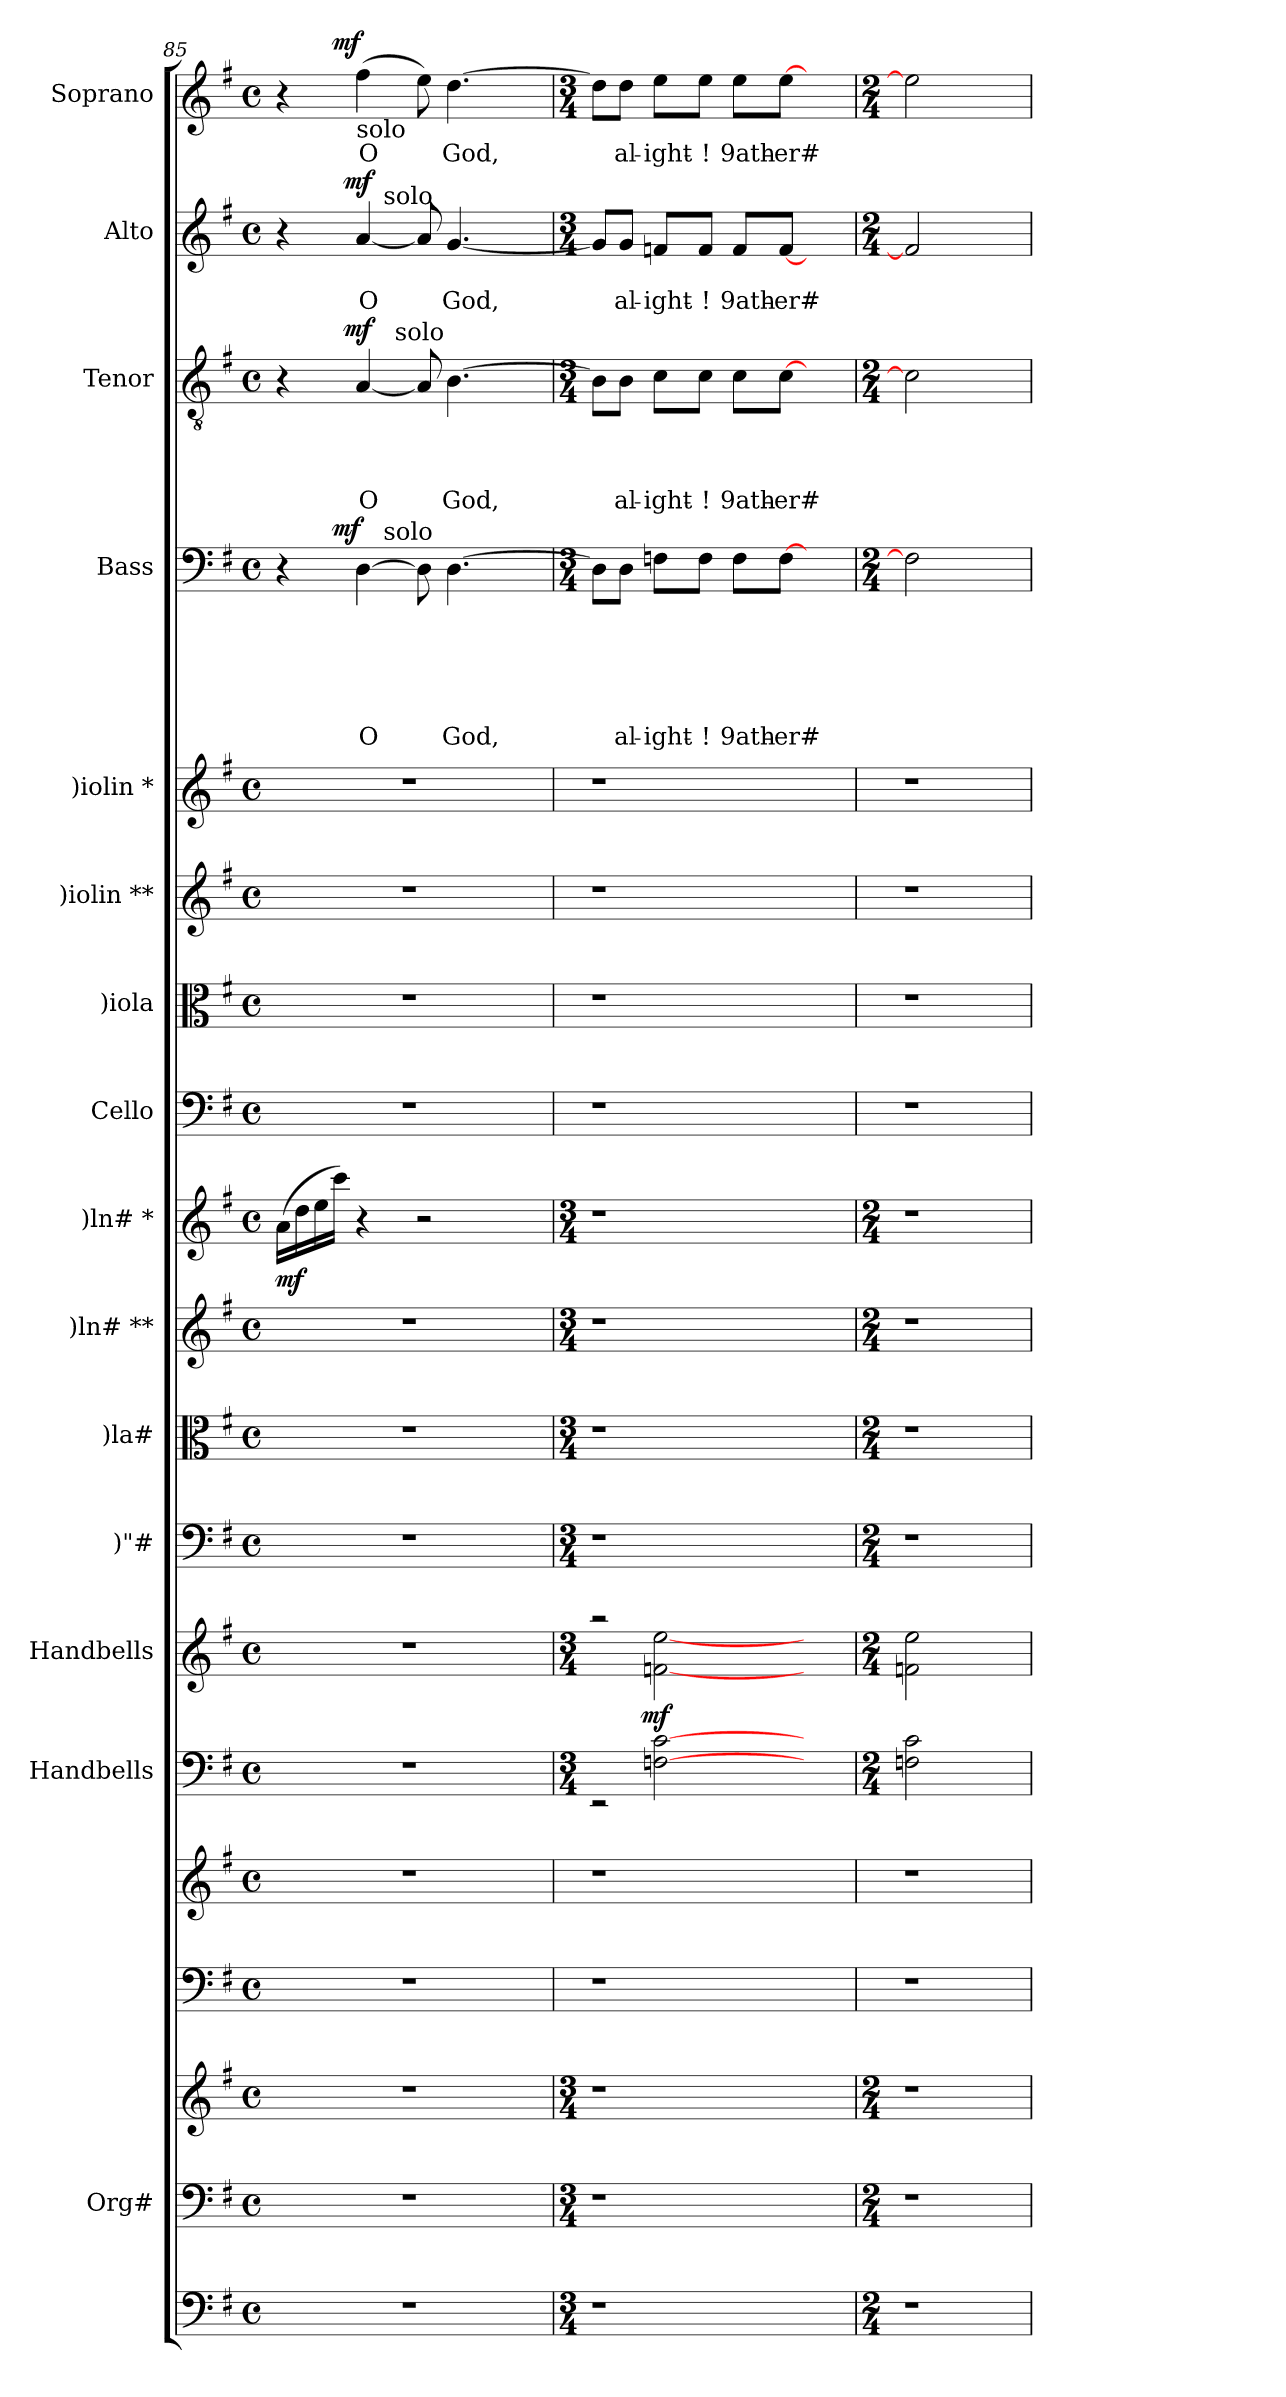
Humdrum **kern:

**kern	**kern	**kern	**kern	**kern	**kern	**dynam	**kern	**kern	**kern	**kern	**kern	**dynam	**kern	**kern	**kern	**kern	**kern	**text	**text	**text	**text	**text	**text	**dynam	**kern	**text	**text	**text	**text	**dynam	**kern	**text	**text	**dynam	**kern	**text	**dynam
*part18	*part17	*part17	*part16	*part15	*part14	*part14	*part13	*part12	*part11	*part10	*part9	*part9	*part8	*part7	*part6	*part5	*part4	*part4	*part4	*part4	*part4	*part4	*part4	*part4	*part3	*part3	*part3	*part3	*part3	*part3	*part2	*part2	*part2	*part2	*part1	*part1	*part1
*staff19	*staff18	*staff17	*staff16	*staff15	*staff14	*staff14	*staff13	*staff12	*staff11	*staff10	*staff9	*staff9	*staff8	*staff7	*staff6	*staff5	*staff4	*staff4	*staff4	*staff4	*staff4	*staff4	*staff4	*staff4	*staff3	*staff3	*staff3	*staff3	*staff3	*staff3	*staff2	*staff2	*staff2	*staff2	*staff1	*staff1	*staff1
*	*I"Org#	*	*	*	*I"Handbells	*	*I"Handbells	*I")"#	*I")la#	*I")ln# **	*I")ln# *	*	*I"Cello	*I")iola	*I")iolin **	*I")iolin *	*I"Bass	*	*	*	*	*	*	*	*I"Tenor	*	*	*	*	*	*I"Alto	*	*	*	*I"Soprano	*	*
*	*	*	*	*	*	*	*	*	*I')la#	*I')ln# **	*I')ln# *	*	*	*	*	*	*I'B	*	*	*	*	*	*	*	*I'T	*	*	*	*	*	*I'A	*	*	*	*I'S	*	*
*clefF4	*clefF4	*clefG2	*clefF4	*clefG2	*clefF4	*	*clefG2	*clefF4	*clefC3	*clefG2	*clefG2	*	*clefF4	*clefC3	*clefG2	*clefG2	*clefF4	*	*	*	*	*	*	*	*clefGv2	*	*	*	*	*	*clefG2	*	*	*	*clefG2	*	*
*k[f#]	*k[f#]	*k[f#]	*k[f#]	*k[f#]	*k[f#]	*	*k[f#]	*k[f#]	*k[f#]	*k[f#]	*k[f#]	*	*k[f#]	*k[f#]	*k[f#]	*k[f#]	*k[f#]	*	*	*	*	*	*	*	*k[f#]	*	*	*	*	*	*k[f#]	*	*	*	*k[f#]	*	*
*G:	*G:	*G:	*G:	*G:	*G:	*	*G:	*G:	*G:	*G:	*G:	*	*G:	*G:	*G:	*G:	*G:	*	*	*	*	*	*	*	*G:	*	*	*	*	*	*G:	*	*	*	*G:	*	*
*M4/4	*M4/4	*M4/4	*M4/4	*M4/4	*M4/4	*	*M4/4	*M4/4	*M4/4	*M4/4	*M4/4	*	*M4/4	*M4/4	*M4/4	*M4/4	*M4/4	*	*	*	*	*	*	*	*M4/4	*	*	*	*	*	*M4/4	*	*	*	*M4/4	*	*
*met(c)	*met(c)	*met(c)	*met(c)	*met(c)	*met(c)	*	*met(c)	*met(c)	*met(c)	*met(c)	*met(c)	*	*met(c)	*met(c)	*met(c)	*met(c)	*met(c)	*	*	*	*	*	*	*	*met(c)	*	*	*	*	*	*met(c)	*	*	*	*met(c)	*	*
=85	=85	=85	=85	=85	=85	=85	=85	=85	=85	=85	=85	=85	=85	=85	=85	=85	=85	=85	=85	=85	=85	=85	=85	=85	=85	=85	=85	=85	=85	=85	=85	=85	=85	=85	=85	=85	=85
!	!	!	!	!	!	!	!	!	!	!	!	!LO:DY:b	!	!	!	!	!	!	!	!	!	!	!	!	!	!	!	!	!	!	!	!	!	!	!	!	!
*	*	*	*	*	*	*	*	*	*	*	*	*	*	*	*	*	*^	*	*	*	*	*	*	*	*^	*	*	*	*	*	*^	*	*	*	*^	*	*
*	*	*	*	*	*	*	*	*	*	*	*	*	*	*	*	*	*	*^	*	*	*	*	*	*	*	*	*^	*	*	*	*	*	*	*^	*	*	*	*	*	*	*
1r	1r	1r	1r	1r	1r	.	1r	1r	1r	1r	(>16a\LL	mf	1r	1r	1r	1r	4r	8.ryy	4.ryy	.	.	.	.	.	.	.	4r	8..ryy	4ryy	.	.	.	.	.	4r	8..ryy	4.ryy	.	.	.	4r	8.ryy	.	.
.	.	.	.	.	.	.	.	.	.	.	16dd\	.	.	.	.	.	.	.	.	.	.	.	.	.	.	.	.	.	.	.	.	.	.	.	.	.	.	.	.	.	.	.	.	.
.	.	.	.	.	.	.	.	.	.	.	16ee\	.	.	.	.	.	.	.	.	.	.	.	.	.	.	.	.	.	.	.	.	.	.	.	.	.	.	.	.	.	.	.	.	.
!	!	!	!	!	!	!	!	!	!	!	!	!	!	!	!	!	!	!	!	!	!	!	!	!	!	!LO:DY:a	!	!	!	!	!	!	!	!	!	!	!	!	!	!	!	!	!	!LO:DY:a
.	.	.	.	.	.	.	.	.	.	.	16ccc\JJ)	.	.	.	.	.	.	2ryy	.	.	.	.	.	.	.	mf	.	.	.	.	.	.	.	.	.	.	.	.	.	.	.	2ryy	.	mf
!	!	!	!	!	!	!	!	!	!	!	!	!	!	!	!	!	!	!	!	!	!	!	!	!	!	!	!	!	!	!	!	!	!	!LO:DY:a	!	!	!	!	!	!LO:DY:a	!	!	!	!
.	.	.	.	.	.	.	.	.	.	.	.	.	.	.	.	.	.	.	.	.	.	.	.	.	.	.	.	2ryy	.	.	.	.	.	mf	.	2ryy	.	.	.	mf	.	.	.	.
!	!	!	!	!	!	!	!	!	!	!	!	!	!	!	!	!	!	!	!	!	!	!	!	!	!	!	!	!	!	!	!	!	!	!	!	!	!	!	!	!	!LO:TX:b:t=solo	!	!	!
!	!	!	!	!	!	!	!	!	!	!	!	!	!	!	!	!	!	!	!	!	!	!	!	!	!LO:LY:b	!	!	!	!	!	!	!	!LO:LY:b	!	!	!	!	!	!LO:LY:b	!	!	!	!LO:LY:b	!
.	.	.	.	.	.	.	.	.	.	.	4r	.	.	.	.	.	[>4D\	.	.	.	.	.	.	.	O	.	[<4A/	.	8ryy	.	.	.	O	.	[<4a/	.	.	.	O	.	(>4ff#\	.	O	.
!	!	!	!	!	!	!	!	!	!	!	!	!	!	!	!	!	!	!	!	!	!	!	!	!	!	!	!	!	!	!	!	!	!	!	!	!	!LO:TX:a:t=solo	!	!	!	!	!	!	!
!	!	!	!	!	!	!	!	!	!	!	!	!	!	!	!	!	!	!	!LO:TX:a:t=solo	!	!	!	!	!	!	!	!	!	!	!	!	!	!	!	!	!	!	!	!	!	!	!	!	!
.	.	.	.	.	.	.	.	.	.	.	.	.	.	.	.	.	.	.	2ryy	.	.	.	.	.	.	.	.	.	32ryy	.	.	.	.	.	.	.	2ryy	.	.	.	.	.	.	.
!	!	!	!	!	!	!	!	!	!	!	!	!	!	!	!	!	!	!	!	!	!	!	!	!	!	!	!	!	!LO:TX:a:t=solo	!	!	!	!	!	!	!	!	!	!	!	!	!	!	!
.	.	.	.	.	.	.	.	.	.	.	.	.	.	.	.	.	.	.	.	.	.	.	.	.	.	.	.	.	2ryy	.	.	.	.	.	.	.	.	.	.	.	.	.	.	.
.	.	.	.	.	.	.	.	.	.	.	2r	.	.	.	.	.	8D\]	.	.	.	.	.	.	.	.	.	8A/]	.	.	.	.	.	.	.	8a/]	.	.	.	.	.	8ee\)	.	.	.
!	!	!	!	!	!	!	!	!	!	!	!	!	!	!	!	!	!	!	!	!	!	!	!	!	!LO:LY:b	!	!	!	!	!	!	!	!LO:LY:b	!	!	!	!	!	!LO:LY:b	!	!	!	!LO:LY:b	!
.	.	.	.	.	.	.	.	.	.	.	.	.	.	.	.	.	[>4.D\	.	.	.	.	.	.	.	God,	.	[>4.B\	.	.	.	.	.	God,	.	[<4.g/	.	.	.	God,	.	[>4.dd\	.	God,	.
.	.	.	.	.	.	.	.	.	.	.	.	.	.	.	.	.	.	4ryy	.	.	.	.	.	.	.	.	.	.	.	.	.	.	.	.	.	.	.	.	.	.	.	4ryy	.	.
.	.	.	.	.	.	.	.	.	.	.	.	.	.	.	.	.	.	.	.	.	.	.	.	.	.	.	.	4ryy	.	.	.	.	.	.	.	4ryy	.	.	.	.	.	.	.	.
.	.	.	.	.	.	.	.	.	.	.	.	.	.	.	.	.	.	.	8ryy	.	.	.	.	.	.	.	.	.	.	.	.	.	.	.	.	.	8ryy	.	.	.	.	.	.	.
.	.	.	.	.	.	.	.	.	.	.	.	.	.	.	.	.	.	.	.	.	.	.	.	.	.	.	.	.	16.ryy	.	.	.	.	.	.	.	.	.	.	.	.	.	.	.
.	.	.	.	.	.	.	.	.	.	.	.	.	.	.	.	.	.	16ryy	.	.	.	.	.	.	.	.	.	.	.	.	.	.	.	.	.	.	.	.	.	.	.	16ryy	.	.
.	.	.	.	.	.	.	.	.	.	.	.	.	.	.	.	.	.	.	.	.	.	.	.	.	.	.	.	32ryy	.	.	.	.	.	.	.	32ryy	.	.	.	.	.	.	.	.
*	*	*	*	*	*	*	*	*	*	*	*	*	*	*	*	*	*v	*v	*v	*	*	*	*	*	*	*	*	*	*	*	*	*	*	*	*v	*v	*v	*	*	*	*v	*v	*	*
*	*	*	*	*	*	*	*	*	*	*	*	*	*	*	*	*	*	*	*	*	*	*	*	*	*v	*v	*v	*	*	*	*	*	*	*	*	*	*	*	*
=86	=86	=86	=86	=86	=86	=86	=86	=86	=86	=86	=86	=86	=86	=86	=86	=86	=86	=86	=86	=86	=86	=86	=86	=86	=86	=86	=86	=86	=86	=86	=86	=86	=86	=86	=86	=86	=86
*M3/4	*M3/4	*M3/4	*	*	*M3/4	*	*M3/4	*M3/4	*M3/4	*M3/4	*M3/4	*	*	*	*	*	*M3/4	*	*	*	*	*	*	*	*M3/4	*	*	*	*	*	*M3/4	*	*	*	*M3/4	*	*
*	*	*	*	*	*	*	*	*	*	*	*	*	*	*	*	*	*^	*	*	*	*	*	*	*	*^	*	*	*	*	*	*^	*	*	*	*^	*	*
*	*	*	*	*	*	*	*	*	*	*	*	*	*	*	*	*	*	*^	*	*	*	*	*	*	*	*	*^	*	*	*	*	*	*	*^	*	*	*	*	*	*	*
!LO:N:vis=1	!LO:N:vis=1	!LO:N:vis=1	!	!	!	!	!	!LO:N:vis=1	!LO:N:vis=1	!LO:N:vis=1	!LO:N:vis=1	!	!	!	!	!	!	!	!	!	!	!	!	!	!	!	!	!	!	!	!	!	!	!	!	!	!	!	!	!	!	!	!	!
*	*	*	*	*	*^	*	*^	*	*	*	*	*	*	*	*	*	*	*	*	*	*	*	*	*	*	*	*	*	*	*	*	*	*	*	*	*	*	*	*	*	*	*	*	*
*	*	*	*	*	*	*	*	*	*	*	*	*	*	*	*	*	*	*	*	*	*	*	*	*	*	*	*	*	*	*	*	*	*	*	*	*	*v	*v	*v	*	*	*	*	*	*	*
*	*	*	*	*	*	*	*	*	*	*	*	*	*	*	*	*	*	*	*v	*v	*v	*	*	*	*	*	*	*	*	*	*	*	*	*	*	*	*	*	*	*	*v	*v	*	*
*	*	*	*	*	*	*^	*	*	*	*	*	*	*	*	*	*	*	*	*	*	*	*	*	*	*	*	*v	*v	*v	*	*	*	*	*	*	*	*	*	*	*	*
2.r	2.r	2.r	1r	1r	8..ryy	2rEE	4ryy	.	2raa	4ryy	2.r	2.r	2.r	2.r	.	1r	1r	1r	1r	8D\L]	.	.	.	.	.	.	.	8B\L]	.	.	.	.	.	8g/L]	.	.	.	8dd\L]	.	.
!	!	!	!	!	!	!	!	!	!	!	!	!	!	!	!	!	!	!	!	!	!	!	!	!	!	!LO:LY:b	!	!	!	!	!	!LO:LY:b	!	!	!	!LO:LY:b	!	!	!LO:LY:b	!
.	.	.	.	.	.	.	.	.	.	.	.	.	.	.	.	.	.	.	.	8D\J	.	.	.	.	.	al-	.	8B\J	.	.	.	al-	.	8g/J	.	al-	.	8dd\J	al-	.
!	!	!	!	!	!	!	!	!LO:DY:a	!	!	!	!	!	!	!	!	!	!	!	!	!	!	!	!	!	!	!	!	!	!	!	!	!	!	!	!	!	!	!	!
.	.	.	.	.	4ryy	.	.	mf	.	.	.	.	.	.	.	.	.	.	.	.	.	.	.	.	.	.	.	.	.	.	.	.	.	.	.	.	.	.	.	.
!	!	!	!	!	!	!	!	!	!	!	!	!	!	!	!	!	!	!	!	!	!	!	!	!	!	!LO:LY:b	!	!	!	!	!	!LO:LY:b	!	!	!	!LO:LY:b	!	!	!LO:LY:b	!
.	.	.	.	.	.	.	[<2Fn\ [>2c\	.	.	[<2fn\ [>2ee\	.	.	.	.	.	.	.	.	.	8Fn\L	.	.	.	.	.	-ight-	.	8c\L	.	.	.	-ight-	.	8fn/L	.	-ight-	.	8ee\L	-ight-	.
!	!	!	!	!	!	!	!	!	!	!	!	!	!	!	!	!	!	!	!	!	!	!	!	!	!	!LO:LY:b:rj	!	!	!	!	!	!LO:LY:b:rj	!	!	!	!LO:LY:b:rj	!	!	!LO:LY:b:rj	!
.	.	.	.	.	.	.	.	.	.	.	.	.	.	.	.	.	.	.	.	8F\J	.	.	.	.	.	-!	.	8c\J	.	.	.	-!	.	8f/J	.	-!	.	8ee\J	-!	.
.	.	.	.	.	2ryy	.	.	.	.	.	.	.	.	.	.	.	.	.	.	.	.	.	.	.	.	.	.	.	.	.	.	.	.	.	.	.	.	.	.	.
!	!	!	!	!	!	!	!	!	!	!	!	!	!	!	!	!	!	!	!	!	!	!	!	!	!	!LO:LY:b	!	!	!	!	!	!LO:LY:b	!	!	!	!LO:LY:b	!	!	!LO:LY:b	!
.	.	.	.	.	.	4ryy	.	.	4ryy	.	.	.	.	.	.	.	.	.	.	8F\L	.	.	.	.	.	9ath-	.	8c\L	.	.	.	9ath-	.	8f/L	.	9ath-	.	8ee\L	9ath-	.
!	!	!	!	!	!	!	!	!	!	!	!	!	!	!	!	!	!	!	!	!	!	!	!	!	!	!LO:LY:b:rj	!	!	!	!	!	!LO:LY:b:rj	!	!	!	!LO:LY:b:rj	!	!	!LO:LY:b:rj	!
.	.	.	.	.	.	.	.	.	.	.	.	.	.	.	.	.	.	.	.	[>8F\J	.	.	.	.	.	-er#	.	[>8c\J	.	.	.	-er#	.	[<8f/J	.	-er#	.	[>8ee\J	-er#	.
4ryy	4ryy	4ryy	.	.	.	4ryy	4ryy	.	4ryy	4ryy	4ryy	4ryy	4ryy	4ryy	.	.	.	.	.	4ryy	.	.	.	.	.	.	.	4ryy	.	.	.	.	.	4ryy	.	.	.	4ryy	.	.
.	.	.	.	.	32ryy	.	.	.	.	.	.	.	.	.	.	.	.	.	.	.	.	.	.	.	.	.	.	.	.	.	.	.	.	.	.	.	.	.	.	.
*	*	*	*	*	*v	*v	*v	*	*	*	*	*	*	*	*	*	*	*	*	*	*	*	*	*	*	*	*	*	*	*	*	*	*	*	*	*	*	*	*	*
*	*	*	*	*	*	*	*v	*v	*	*	*	*	*	*	*	*	*	*	*	*	*	*	*	*	*	*	*	*	*	*	*	*	*	*	*	*	*	*
=87	=87	=87	=87	=87	=87	=87	=87	=87	=87	=87	=87	=87	=87	=87	=87	=87	=87	=87	=87	=87	=87	=87	=87	=87	=87	=87	=87	=87	=87	=87	=87	=87	=87	=87	=87	=87	=87
*M2/4	*M2/4	*M2/4	*	*	*M2/4	*	*M2/4	*M2/4	*M2/4	*M2/4	*M2/4	*	*	*	*	*	*M2/4	*	*	*	*	*	*	*	*M2/4	*	*	*	*	*	*M2/4	*	*	*	*M2/4	*	*
!LO:N:vis=1	!LO:N:vis=1	!LO:N:vis=1	!	!	!	!	!	!LO:N:vis=1	!LO:N:vis=1	!LO:N:vis=1	!LO:N:vis=1	!	!	!	!	!	!	!	!	!	!	!	!	!	!	!	!	!	!	!	!	!	!	!	!	!	!
2r	2r	2r	1r	1r	2F\ 2c\	.	2f\ 2ee\	2r	2r	2r	2r	.	1r	1r	1r	1r	2F\]	.	.	.	.	.	.	.	2c\]	.	.	.	.	.	2f/]	.	.	.	2ee\]	.	.
2ryy	2ryy	2ryy	.	.	2ryy	.	2ryy	2ryy	2ryy	2ryy	2ryy	.	.	.	.	.	2ryy	.	.	.	.	.	.	.	2ryy	.	.	.	.	.	2ryy	.	.	.	2ryy	.	.
=	=	=	=	=	=	=	=	=	=	=	=	=	=	=	=	=	=	=	=	=	=	=	=	=	=	=	=	=	=	=	=	=	=	=	=	=	=
*-	*-	*-	*-	*-	*-	*-	*-	*-	*-	*-	*-	*-	*-	*-	*-	*-	*-	*-	*-	*-	*-	*-	*-	*-	*-	*-	*-	*-	*-	*-	*-	*-	*-	*-	*-	*-	*-
